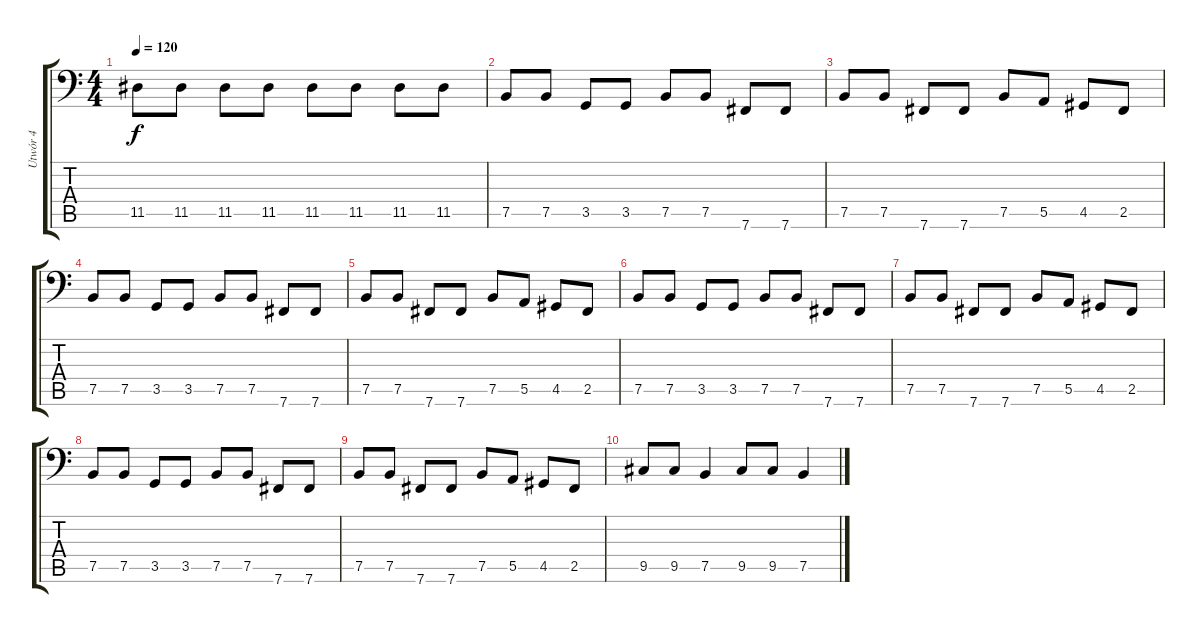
\track ("Utwór 4" "Utwór 4") {instrument electricbassfinger}
\staff {score tabs}
\tuning (C3 G2 D2 A1 E1 B0) {hide}
\ts (4 4)
\tempo 120
\clef f4
\ks c
11.5.8{dy f} 11.5.8 11.5.8 11.5.8 11.5.8 11.5.8 11.5.8 11.5.8 |
7.5.8 7.5.8 3.5.8 3.5.8 7.5.8 7.5.8 7.6.8 7.6.8 |
7.5.8 7.5.8 7.6.8 7.6.8 7.5.8 5.5.8 4.5.8 2.5.8 |
7.5.8 7.5.8 3.5.8 3.5.8 7.5.8 7.5.8 7.6.8 7.6.8 |
7.5.8 7.5.8 7.6.8 7.6.8 7.5.8 5.5.8 4.5.8 2.5.8 |
7.5.8 7.5.8 3.5.8 3.5.8 7.5.8 7.5.8 7.6.8 7.6.8 |
7.5.8 7.5.8 7.6.8 7.6.8 7.5.8 5.5.8 4.5.8 2.5.8 |
7.5.8 7.5.8 3.5.8 3.5.8 7.5.8 7.5.8 7.6.8 7.6.8 |
7.5.8 7.5.8 7.6.8 7.6.8 7.5.8 5.5.8 4.5.8 2.5.8 |
9.5.8 9.5.8 7.5.4 9.5.8 9.5.8 7.5.4
